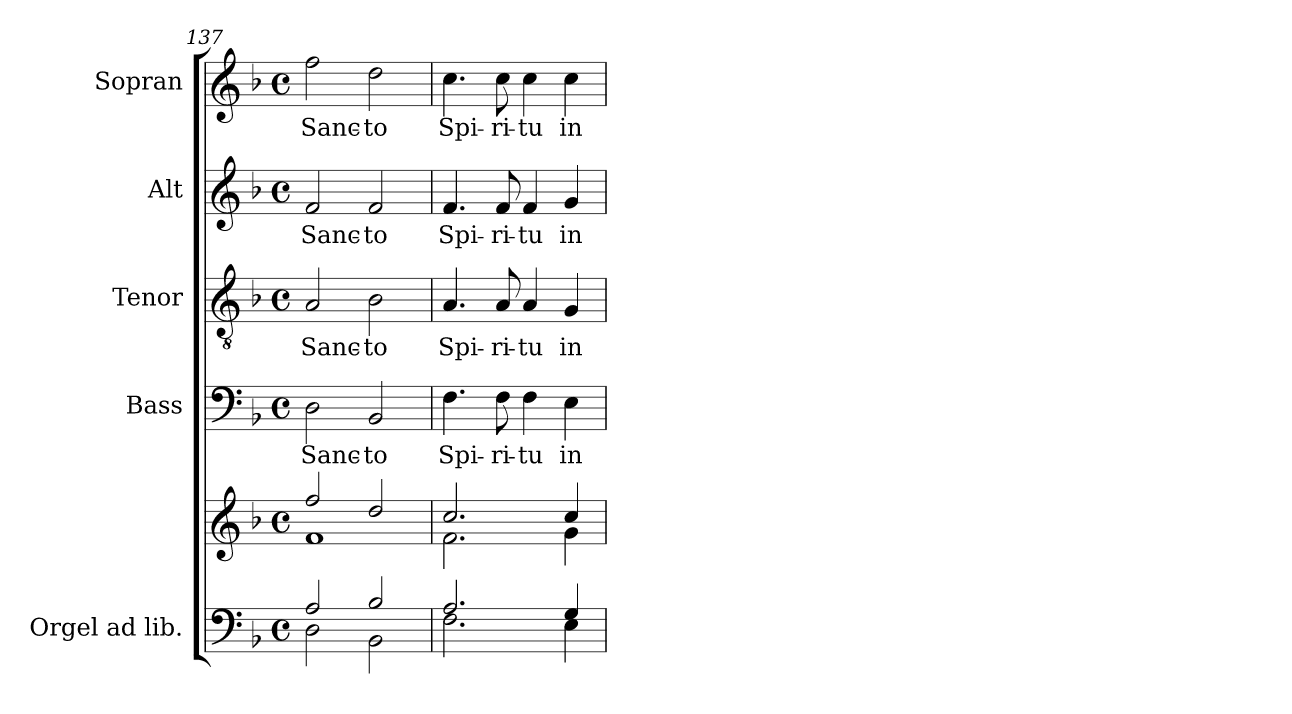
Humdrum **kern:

**kern	**kern	**kern	**text	**kern	**text	**kern	**text	**kern	**text
*part5	*part5	*part4	*part4	*part3	*part3	*part2	*part2	*part1	*part1
*staff6	*staff5	*staff4	*staff4	*staff3	*staff3	*staff2	*staff2	*staff1	*staff1
*I"Orgel ad lib.	*	*I"Bass	*	*I"Tenor	*	*I"Alt	*	*I"Sopran	*
*	*	*I'B.	*	*I'T.	*	*I'A.	*	*I'S.	*
*clefF4	*clefG2	*clefF4	*	*clefGv2	*	*clefG2	*	*clefG2	*
*k[b-]	*k[b-]	*k[b-]	*	*k[b-]	*	*k[b-]	*	*k[b-]	*
*F:	*F:	*F:	*	*F:	*	*F:	*	*F:	*
*M4/4	*M4/4	*M4/4	*	*M4/4	*	*M4/4	*	*M4/4	*
*met(c)	*met(c)	*met(c)	*	*met(c)	*	*met(c)	*	*met(c)	*
=137	=137	=137	=137	=137	=137	=137	=137	=137	=137
*^	*^	*	*	*	*	*	*	*	*
!	!	!	!	!	!LO:LY:b	!	!LO:LY:b	!	!LO:LY:b	!	!LO:LY:b
2A/	2D\	2ff/	1f	2D\	Sanc-	2A/	Sanc-	2f/	Sanc-	2ff\	Sanc-
!	!	!	!	!	!LO:LY:b	!	!LO:LY:b	!	!LO:LY:b	!	!LO:LY:b
2B-/	2BB-\	2dd/	.	2BB-/	-to	2B-\	-to	2f/	-to	2dd\	-to
=138	=138	=138	=138	=138	=138	=138	=138	=138	=138	=138	=138
!	!	!	!	!	!LO:LY:b	!	!LO:LY:b	!	!LO:LY:b	!	!LO:LY:b
2.A/	2.F\	2.cc/	2.f\	4.F\	Spi-	4.A/	Spi-	4.f/	Spi-	4.cc\	Spi-
!	!	!	!	!	!LO:LY:b	!	!LO:LY:b	!	!LO:LY:b	!	!LO:LY:b
.	.	.	.	8F\	-ri-	8A/	-ri-	8f/	-ri-	8cc\	-ri-
!	!	!	!	!	!LO:LY:b	!	!LO:LY:b	!	!LO:LY:b	!	!LO:LY:b
.	.	.	.	4F\	-tu	4A/	-tu	4f/	-tu	4cc\	-tu
!	!	!	!	!	!LO:LY:b	!	!LO:LY:b	!	!LO:LY:b	!	!LO:LY:b
4G/	4E\	4cc/	4g\	4E\	in	4G/	in	4g/	in	4cc\	in
*v	*v	*	*	*	*	*	*	*	*	*	*
*	*v	*v	*	*	*	*	*	*	*	*
=	=	=	=	=	=	=	=	=	=
*-	*-	*-	*-	*-	*-	*-	*-	*-	*-
